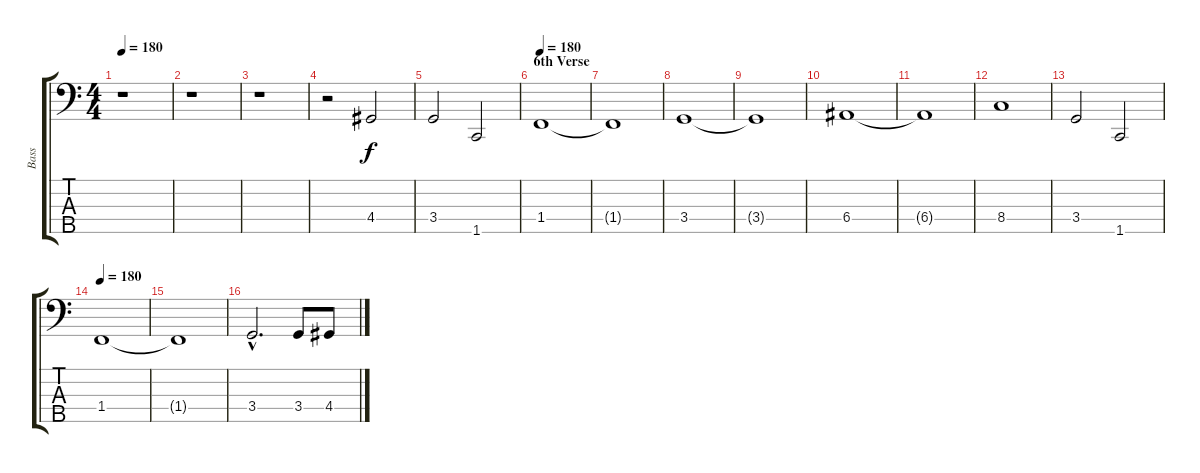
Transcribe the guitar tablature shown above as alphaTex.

\track ("Bass" "Bass") {instrument electricbassfinger}
\staff {score tabs}
\tuning (G2 D2 A1 E1 B0) {hide}
\ts (4 4)
\tempo 180
\clef f4
\ks c
r.1{dy f} |
r.1 |
r.1 |
r.2 4.4.2 |
3.4.2 1.5.2 |
\section ("" "6th Verse")
\tempo 180
1.4.1 |
1.4{t}.1 |
3.4.1 |
3.4{t}.1 |
6.4.1 |
6.4{t}.1 |
8.4.1 |
3.4.2 1.5.2 |
\tempo 180
1.4.1 |
1.4{t}.1 |
3.4{hac}.2{d} 3.4.8 4.4.8
